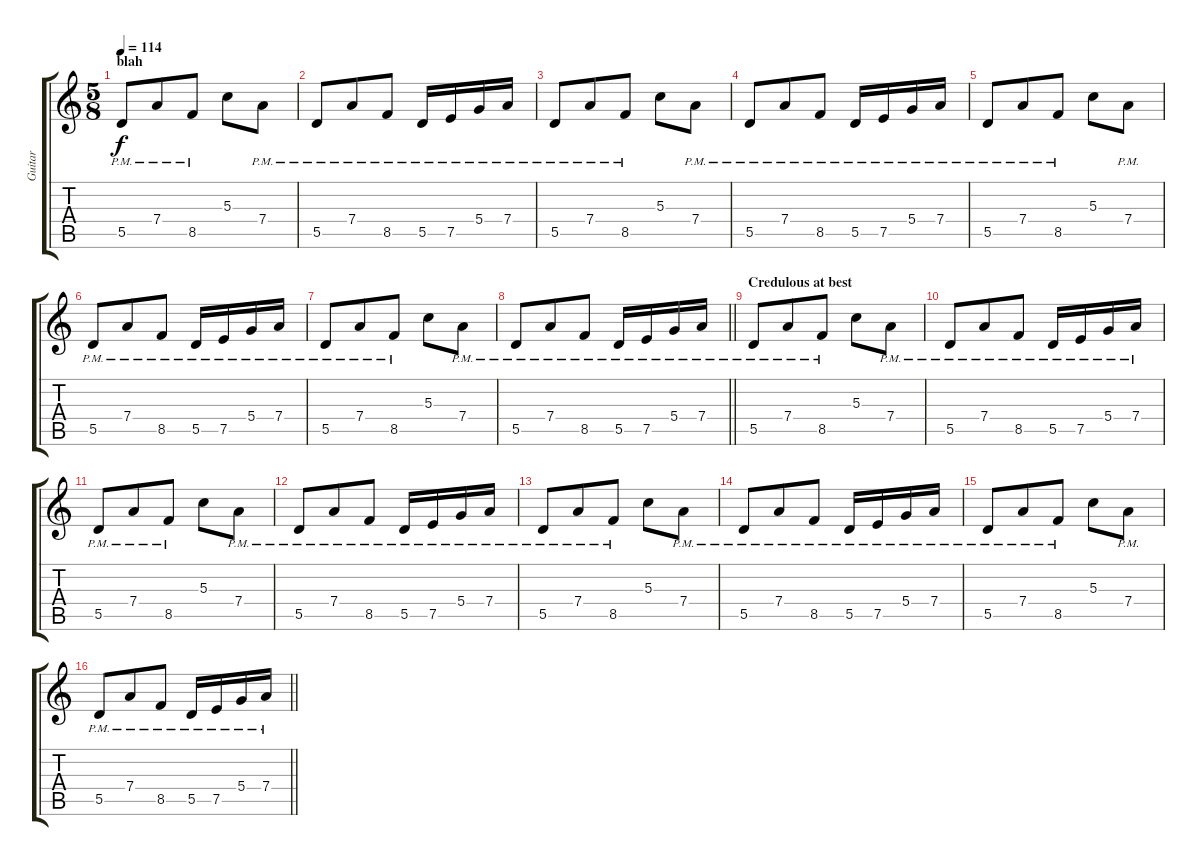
\track ("Guitar" "Guitar") {instrument distortionguitar}
\staff {score tabs}
\tuning (E4 B3 G3 D3 A2 D2) {hide}
\ts (5 8)
\section ("" "blah")
\tempo 114
\clef g2
\ks c
5.5{pm}.8{dy f} 7.4{pm}.8 8.5{pm}.8 5.3.8 7.4{pm}.8 |
5.5{pm}.8 7.4{pm}.8 8.5{pm}.8 5.5{pm}.16 7.5{pm}.16 5.4{pm}.16 7.4{pm}.16 |
5.5{pm}.8 7.4{pm}.8 8.5{pm}.8 5.3.8 7.4{pm}.8 |
5.5{pm}.8 7.4{pm}.8 8.5{pm}.8 5.5{pm}.16 7.5{pm}.16 5.4{pm}.16 7.4{pm}.16 |
5.5{pm}.8 7.4{pm}.8 8.5{pm}.8 5.3.8 7.4{pm}.8 |
5.5{pm}.8 7.4{pm}.8 8.5{pm}.8 5.5{pm}.16 7.5{pm}.16 5.4{pm}.16 7.4{pm}.16 |
5.5{pm}.8 7.4{pm}.8 8.5{pm}.8 5.3.8 7.4{pm}.8 |
\barLineRight lightlight
5.5{pm}.8 7.4{pm}.8 8.5{pm}.8 5.5{pm}.16 7.5{pm}.16 5.4{pm}.16 7.4{pm}.16 |
\section ("" "Credulous at best")
5.5{pm}.8 7.4{pm}.8 8.5{pm}.8 5.3.8 7.4{pm}.8 |
5.5{pm}.8 7.4{pm}.8 8.5{pm}.8 5.5{pm}.16 7.5{pm}.16 5.4{pm}.16 7.4{pm}.16 |
5.5{pm}.8 7.4{pm}.8 8.5{pm}.8 5.3.8 7.4{pm}.8 |
5.5{pm}.8 7.4{pm}.8 8.5{pm}.8 5.5{pm}.16 7.5{pm}.16 5.4{pm}.16 7.4{pm}.16 |
5.5{pm}.8 7.4{pm}.8 8.5{pm}.8 5.3.8 7.4{pm}.8 |
5.5{pm}.8 7.4{pm}.8 8.5{pm}.8 5.5{pm}.16 7.5{pm}.16 5.4{pm}.16 7.4{pm}.16 |
5.5{pm}.8 7.4{pm}.8 8.5{pm}.8 5.3.8 7.4{pm}.8 |
\barLineRight lightlight
5.5{pm}.8 7.4{pm}.8 8.5{pm}.8 5.5{pm}.16 7.5{pm}.16 5.4{pm}.16 7.4{pm}.16
